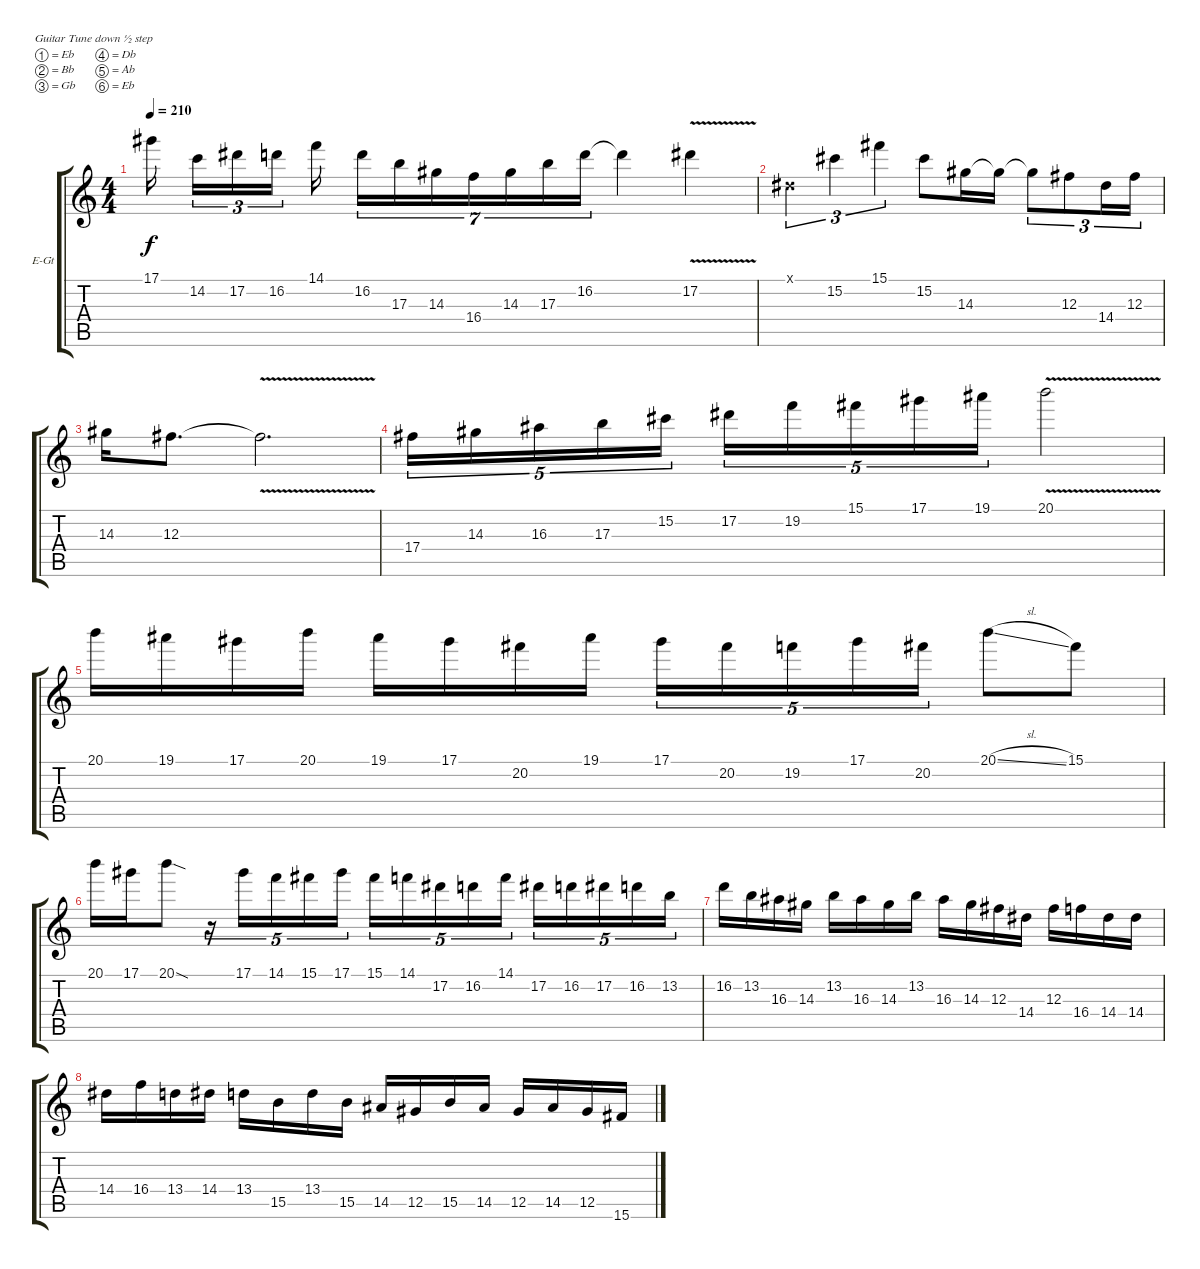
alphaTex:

\bracketExtendMode groupsimilarinstruments
\firstSystemTrackNameOrientation horizontal
\otherSystemsTrackNameOrientation horizontal
\track ("Malmsteen Líder" "E-Gt") {instrument distortionguitar}
\staff {score tabs}
\tuning (Eb4 Bb3 Gb3 Db3 Ab2 Eb2)
\ts (4 4)
\tempo 210
\clef g2
\ks c
17.1.16{dy f} 14.2.16{tu (3 2)} 17.2.16{tu (3 2)} 16.2.16{tu (3 2)} 14.1.16 16.2.16{tu (7 4)} 17.3.16{tu (7 4)} 14.3.16{tu (7 4)} 16.4.16{tu (7 4)} 14.3.16{tu (7 4)} 17.3.16{tu (7 4)} 16.2.16{tu (7 4)} 16.2{t}.4 17.2{v}.4 |
0.1{x}.4{tu (3 2)} 15.2.4{tu (3 2)} 15.1.4{tu (3 2)} 15.2.8 14.3.16 14.3{t}.16 14.3{t}.8{tu (3 2)} 12.3.8{tu (3 2)} 14.4.16{tu (3 2)} 12.3.16{tu (3 2)} |
14.3.16 12.3.8{d} 12.3{v t}.2{d} |
17.4.16{tu (5 4)} 14.3.16{tu (5 4)} 16.3.16{tu (5 4)} 17.3.16{tu (5 4)} 15.2.16{tu (5 4)} 17.2.16{tu (5 4)} 19.2.16{tu (5 4)} 15.1.16{tu (5 4)} 17.1.16{tu (5 4)} 19.1.16{tu (5 4)} 20.1{v}.2 |
20.1.16 19.1.16 17.1.16 20.1.16 19.1.16 17.1.16 20.2.16 19.1.16 17.1.16{tu (5 4)} 20.2.16{tu (5 4)} 19.2.16{tu (5 4)} 17.1.16{tu (5 4)} 20.2.16{tu (5 4)} 20.1{sl}.8 15.1.8 |
20.1.16 17.1.16 20.1{sod}.8 r.16{tu (5 4)} 17.1.16{tu (5 4)} 14.1.16{tu (5 4)} 15.1.16{tu (5 4)} 17.1.16{tu (5 4)} 15.1.16{tu (5 4)} 14.1.16{tu (5 4)} 17.2.16{tu (5 4)} 16.2.16{tu (5 4)} 14.1.16{tu (5 4)} 17.2.16{tu (5 4)} 16.2.16{tu (5 4)} 17.2.16{tu (5 4)} 16.2.16{tu (5 4)} 13.2.16{tu (5 4)} |
16.2.16 13.2.16 16.3.16 14.3.16 13.2.16 16.3.16 14.3.16 13.2.16 16.3.16 14.3.16 12.3.16 14.4.16 12.3.16 16.4.16 14.4.16 14.4.16 |
14.4.16 16.4.16 13.4.16 14.4.16 13.4.16 15.5.16 13.4.16 15.5.16 14.5.16 12.5.16 15.5.16 14.5.16 12.5.16 14.5.16 12.5.16 15.6.16
